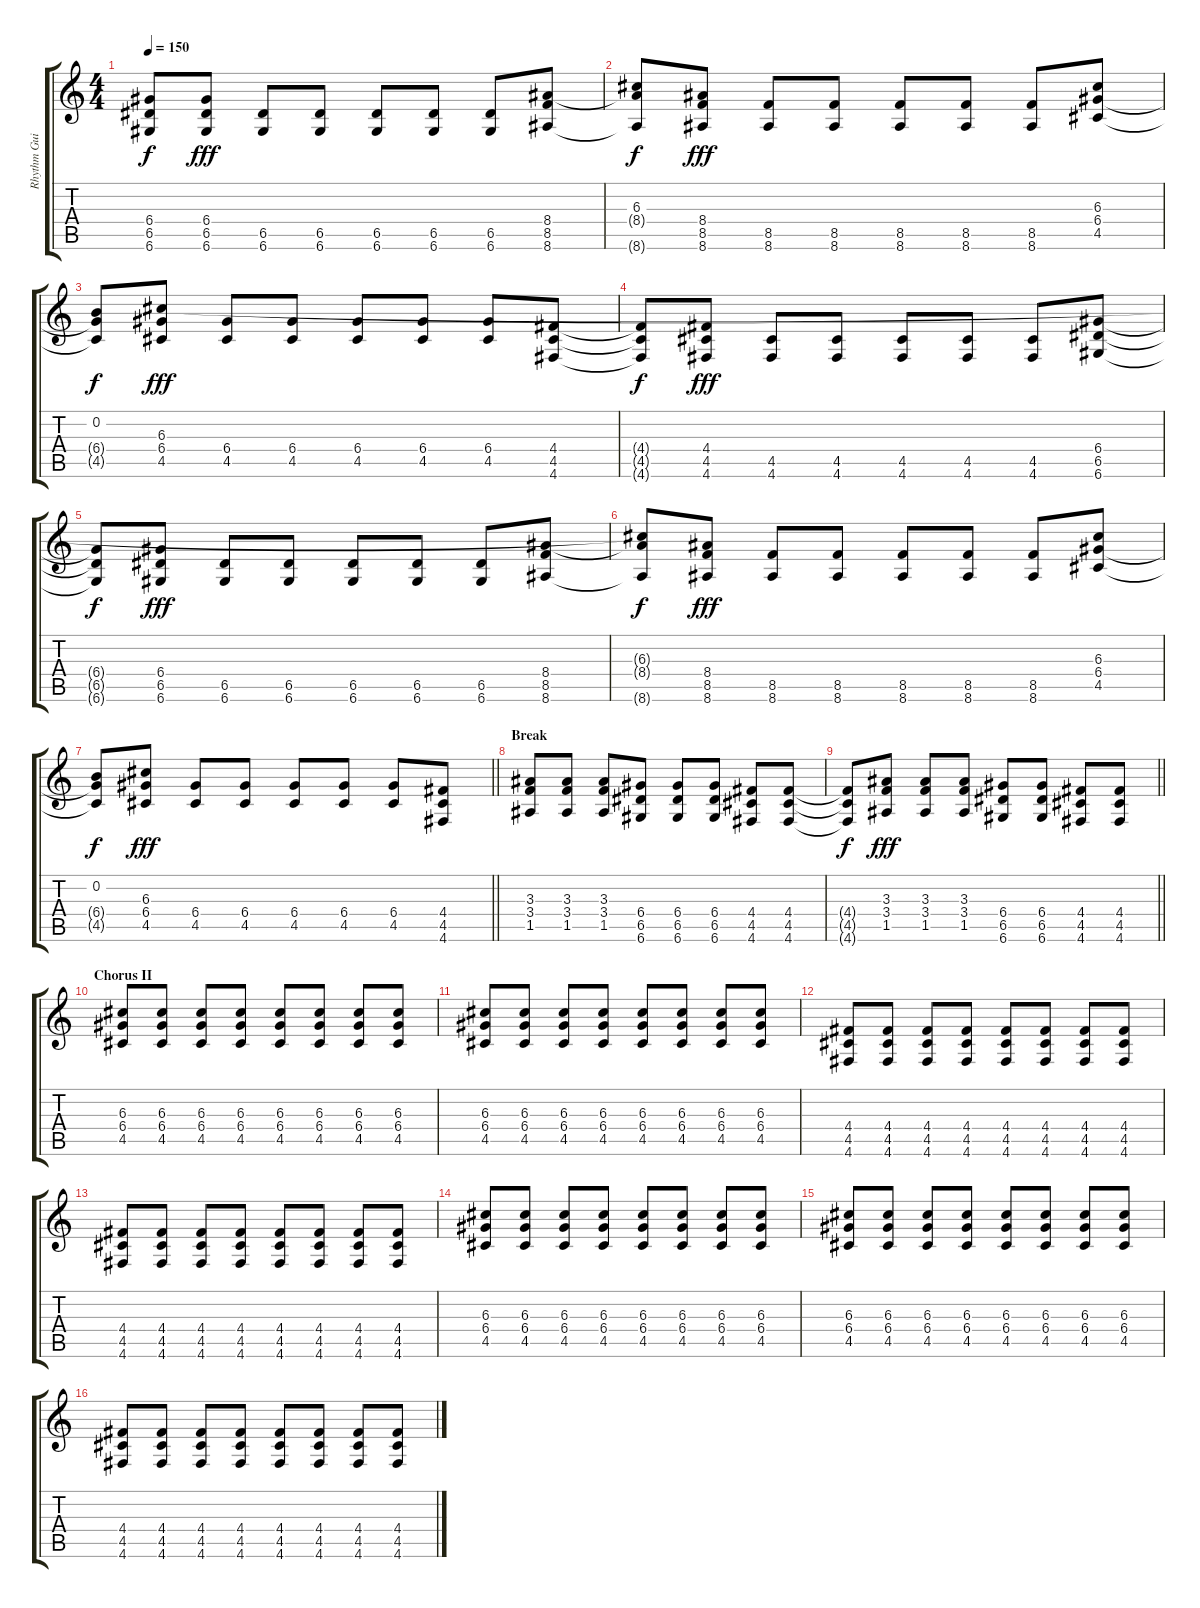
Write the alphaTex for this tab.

\track ("Rhythm Guitar" "Rhythm Gui") {instrument distortionguitar}
\staff {score tabs}
\tuning (E4 B3 G3 D3 A2 D2) {hide}
\ts (4 4)
\tempo 150
\clef g2
\ks c
(6.4{t} 6.5{t} 6.6{t}).8{dy f} (6.4 6.5 6.6).8{dy fff} (6.5 6.6).8 (6.5 6.6).8 (6.5 6.6).8 (6.5 6.6).8 (6.5 6.6).8 (8.4 8.5 8.6).8 |
(6.3{t} 8.4{t} 8.6{t}).8{dy f} (8.4 8.5 8.6).8{dy fff} (8.5 8.6).8 (8.5 8.6).8 (8.5 8.6).8 (8.5 8.6).8 (8.5 8.6).8 (6.3 6.4 4.5).8 |
(0.2 6.4{t} 4.5{t}).8{dy f} (6.3 6.4 4.5).8{dy fff} (6.4 4.5).8 (6.4 4.5).8 (6.4 4.5).8 (6.4 4.5).8 (6.4 4.5).8 (4.4 4.5 4.6).8 |
(4.4{t} 4.5{t} 4.6{t}).8{dy f} (4.4 4.5 4.6).8{dy fff} (4.5 4.6).8 (4.5 4.6).8 (4.5 4.6).8 (4.5 4.6).8 (4.5 4.6).8 (6.4 6.5 6.6).8 |
(6.4{t} 6.5{t} 6.6{t}).8{dy f} (6.4 6.5 6.6).8{dy fff} (6.5 6.6).8 (6.5 6.6).8 (6.5 6.6).8 (6.5 6.6).8 (6.5 6.6).8 (8.4 8.5 8.6).8 |
(6.3{t} 8.4{t} 8.6{t}).8{dy f} (8.4 8.5 8.6).8{dy fff} (8.5 8.6).8 (8.5 8.6).8 (8.5 8.6).8 (8.5 8.6).8 (8.5 8.6).8 (6.3 6.4 4.5).8 |
\barLineRight lightlight
(0.2 6.4{t} 4.5{t}).8{dy f} (6.3 6.4 4.5).8{dy fff} (6.4 4.5).8 (6.4 4.5).8 (6.4 4.5).8 (6.4 4.5).8 (6.4 4.5).8 (4.4 4.5 4.6).8 |
\section ("" "Break ")
(3.3 3.4 1.5).8 (3.3 3.4 1.5).8 (3.3 3.4 1.5).8 (6.4 6.5 6.6).8 (6.4 6.5 6.6).8 (6.4 6.5 6.6).8 (4.4 4.5 4.6).8 (4.4 4.5 4.6).8 |
\barLineRight lightlight
(4.4{t} 4.5{t} 4.6{t}).8{dy f} (3.3 3.4 1.5).8{dy fff} (3.3 3.4 1.5).8 (3.3 3.4 1.5).8 (6.4 6.5 6.6).8 (6.4 6.5 6.6).8 (4.4 4.5 4.6).8 (4.4 4.5 4.6).8 |
\section ("" "Chorus II")
(6.3 6.4 4.5).8 (6.3 6.4 4.5).8 (6.3 6.4 4.5).8 (6.3 6.4 4.5).8 (6.3 6.4 4.5).8 (6.3 6.4 4.5).8 (6.3 6.4 4.5).8 (6.3 6.4 4.5).8 |
(6.3 6.4 4.5).8 (6.3 6.4 4.5).8 (6.3 6.4 4.5).8 (6.3 6.4 4.5).8 (6.3 6.4 4.5).8 (6.3 6.4 4.5).8 (6.3 6.4 4.5).8 (6.3 6.4 4.5).8 |
(4.4 4.5 4.6).8 (4.4 4.5 4.6).8 (4.4 4.5 4.6).8 (4.4 4.5 4.6).8 (4.4 4.5 4.6).8 (4.4 4.5 4.6).8 (4.4 4.5 4.6).8 (4.4 4.5 4.6).8 |
(4.4 4.5 4.6).8 (4.4 4.5 4.6).8 (4.4 4.5 4.6).8 (4.4 4.5 4.6).8 (4.4 4.5 4.6).8 (4.4 4.5 4.6).8 (4.4 4.5 4.6).8 (4.4 4.5 4.6).8 |
(6.3 6.4 4.5).8 (6.3 6.4 4.5).8 (6.3 6.4 4.5).8 (6.3 6.4 4.5).8 (6.3 6.4 4.5).8 (6.3 6.4 4.5).8 (6.3 6.4 4.5).8 (6.3 6.4 4.5).8 |
(6.3 6.4 4.5).8 (6.3 6.4 4.5).8 (6.3 6.4 4.5).8 (6.3 6.4 4.5).8 (6.3 6.4 4.5).8 (6.3 6.4 4.5).8 (6.3 6.4 4.5).8 (6.3 6.4 4.5).8 |
(4.4 4.5 4.6).8 (4.4 4.5 4.6).8 (4.4 4.5 4.6).8 (4.4 4.5 4.6).8 (4.4 4.5 4.6).8 (4.4 4.5 4.6).8 (4.4 4.5 4.6).8 (4.4 4.5 4.6).8
